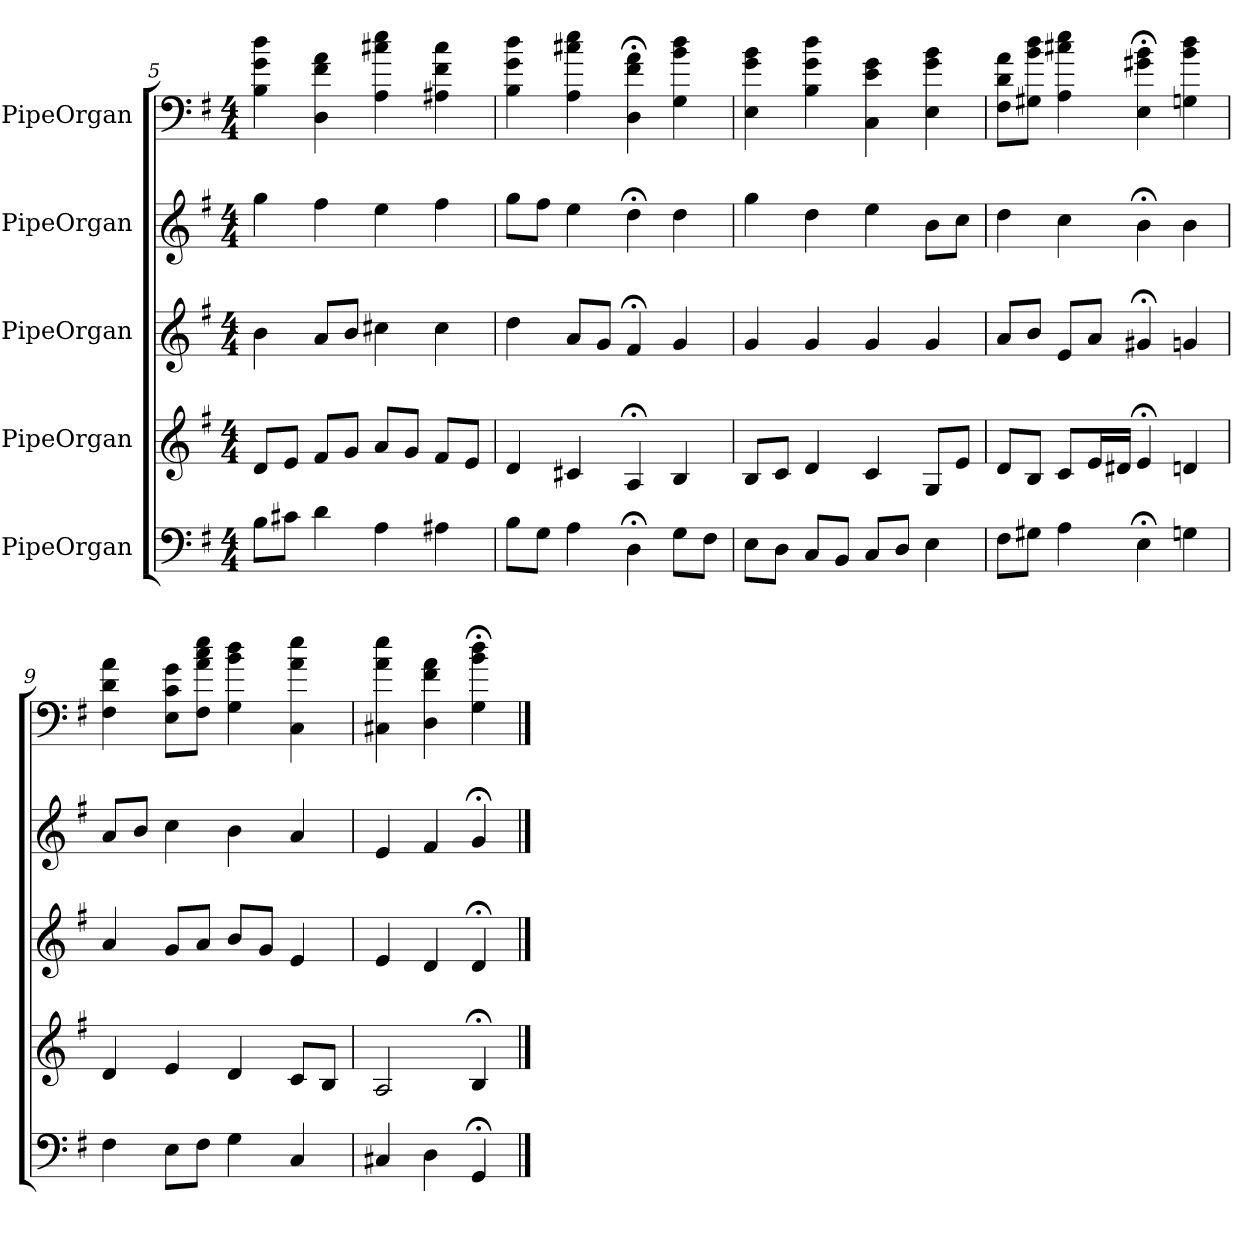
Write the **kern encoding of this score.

**kern	**kern	**kern	**kern	**kern
*part5	*part4	*part3	*part2	*part1
*staff5	*staff4	*staff3	*staff2	*staff1
*I"PipeOrgan	*I"PipeOrgan	*I"PipeOrgan	*I"PipeOrgan	*I"PipeOrgan
*k[f#]	*k[f#]	*k[f#]	*k[f#]	*k[f#]
*G:	*G:	*G:	*G:	*G:
*M4/4	*M4/4	*M4/4	*M4/4	*M4/4
=5	=5	=5	=5	=5
8BL	8dL	4b	4gg	4B 4g 4dd
8c#XJ	8eJ	.	.	.
4d	8f#L	8aL	4ff#	4D 4f# 4a
.	8gJ	8bJ	.	.
4A	8aL	4cc#X	4ee	4A 4cc#X 4ee
.	8gJ	.	.	.
4A#X	8f#L	4cc#	4ff#	4A#X 4f# 4cc#
.	8eJ	.	.	.
=6	=6	=6	=6	=6
8BL	4d	4dd	8ggL	4B 4g 4dd
8GJ	.	.	8ff#J	.
4A	4c#X	8aL	4ee	4A 4cc#X 4ee
.	.	8gJ	.	.
4D;<	4A;<	4f#;<	4dd;<	4D;< 4f#;< 4a;<
8GL	4B	4g	4dd	4G 4b 4dd
8F#J	.	.	.	.
=7	=7	=7	=7	=7
8EL	8BL	4g	4gg	4E 4g 4b
8DJ	8cJ	.	.	.
8CL	4d	4g	4dd	4B 4g 4dd
8BBJ	.	.	.	.
8CL	4c	4g	4ee	4C 4e 4g
8DJ	.	.	.	.
4E	8GL	4g	8bL	4E 4g 4b
.	8eJ	.	8ccJ	.
=8	=8	=8	=8	=8
8F#L	8dL	8aL	4dd	8F# 8d 8aL
8G#XJ	8BJ	8bJ	.	8G#X 8b 8ddJ
4A	8cL	8eL	4cc	4A 4cc#X 4ee
.	16eL	8aJ	.	.
.	16d#XJJ	.	.	.
4E;<	4e;<	4g#X;<	4b;<	4E;< 4g#X;< 4b;<
4Gn	4dn	4gn	4b	4Gn 4b 4dd
=9	=9	=9	=9	=9
4F#	4d	4a	8aL	4F# 4d 4a
.	.	.	8bJ	.
8EL	4e	8gL	4cc	8E 8c 8gL
8F#J	.	8aJ	.	8F# 8a 8cc 8eeJ
4G	4d	8bL	4b	4G 4b 4dd
.	.	8gJ	.	.
4C	8cL	4e	4a	4C 4a 4ee
.	8BJ	.	.	.
=10	=10	=10	=10	=10
4C#X	2A	4e	4e	4C#X 4a 4ee
4D	.	4d	4f#	4D 4f# 4a
4GG;<	4B;<	4d;<	4g;<	4G;< 4b;< 4dd;<
==	==	==	==	==
*-	*-	*-	*-	*-
